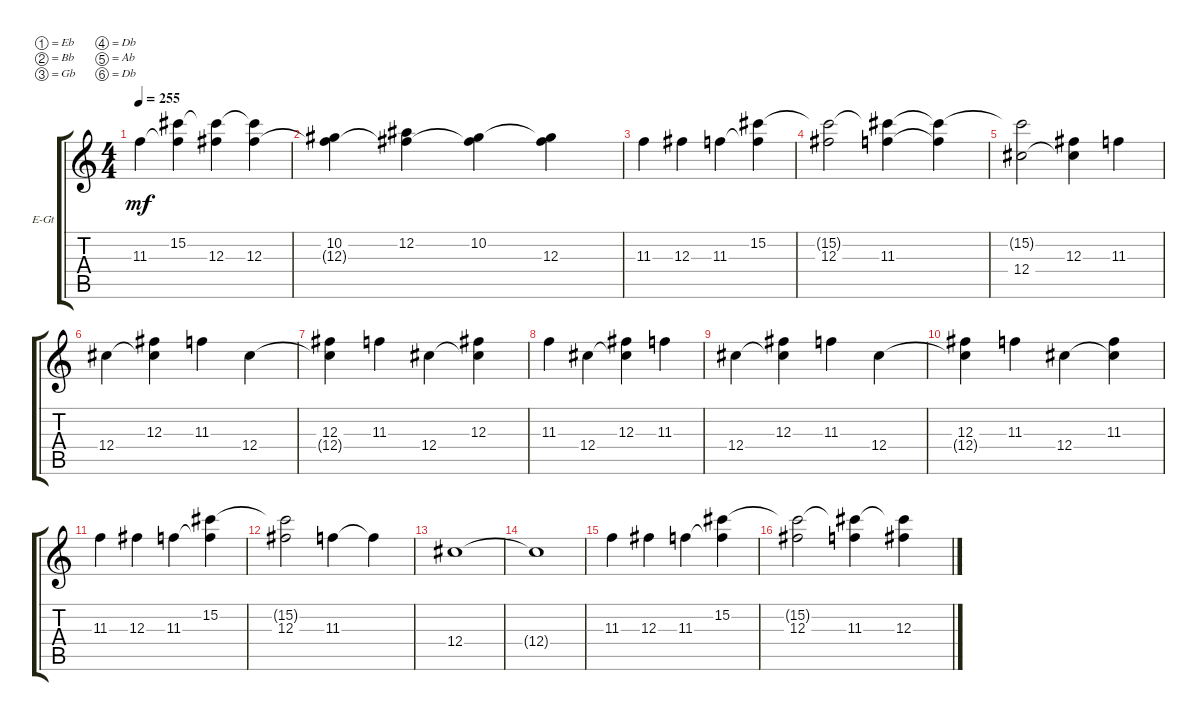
\bracketExtendMode groupsimilarinstruments
\firstSystemTrackNameOrientation horizontal
\otherSystemsTrackNameOrientation horizontal
\track ("Guitar One" "E-Gt") {instrument electricguitarclean}
\staff {score tabs}
\tuning (Eb4 Bb3 Gb3 Db3 Ab2 Db2)
\ts (4 4)
\tempo 255
\clef g2
\ks c
11.3.4{dy mf} (11.3{t} 15.2).4 (12.3 15.2{t}).4 (12.3 15.2{t}).4 |
(12.3{t} 10.2).4 (12.3{t} 12.2).4 (12.3{t} 10.2).4 (10.2{t} 12.3).4 |
11.3.4 12.3.4 11.3.4 (11.3{t} 15.2).4 |
(12.3 15.2{t}).2 (11.3 15.2{t}).4 (11.3{t} 15.2{t}).4 |
(12.4 15.2{t}).2 (12.4{t} 12.3).4 11.3.4 |
12.4.4 (12.4{t} 12.3).4 11.3.4 12.4.4 |
(12.4{t} 12.3).4 11.3.4 12.4.4 (12.4{t} 12.3).4 |
11.3.4 12.4.4 (12.4{t} 12.3).4 11.3.4 |
12.4.4 (12.4{t} 12.3).4 11.3.4 12.4.4 |
(12.4{t} 12.3).4 11.3.4 12.4.4 (12.4{t} 11.3).4 |
11.3.4 12.3.4 11.3.4 (11.3{t} 15.2).4 |
(12.3 15.2{t}).2 11.3.4 11.3{t}.4 |
12.4.1 |
12.4{t}.1 |
11.3.4 12.3.4 11.3.4 (11.3{t} 15.2).4 |
(12.3 15.2{t}).2 (11.3 15.2{t}).4 (12.3 15.2{t}).4
